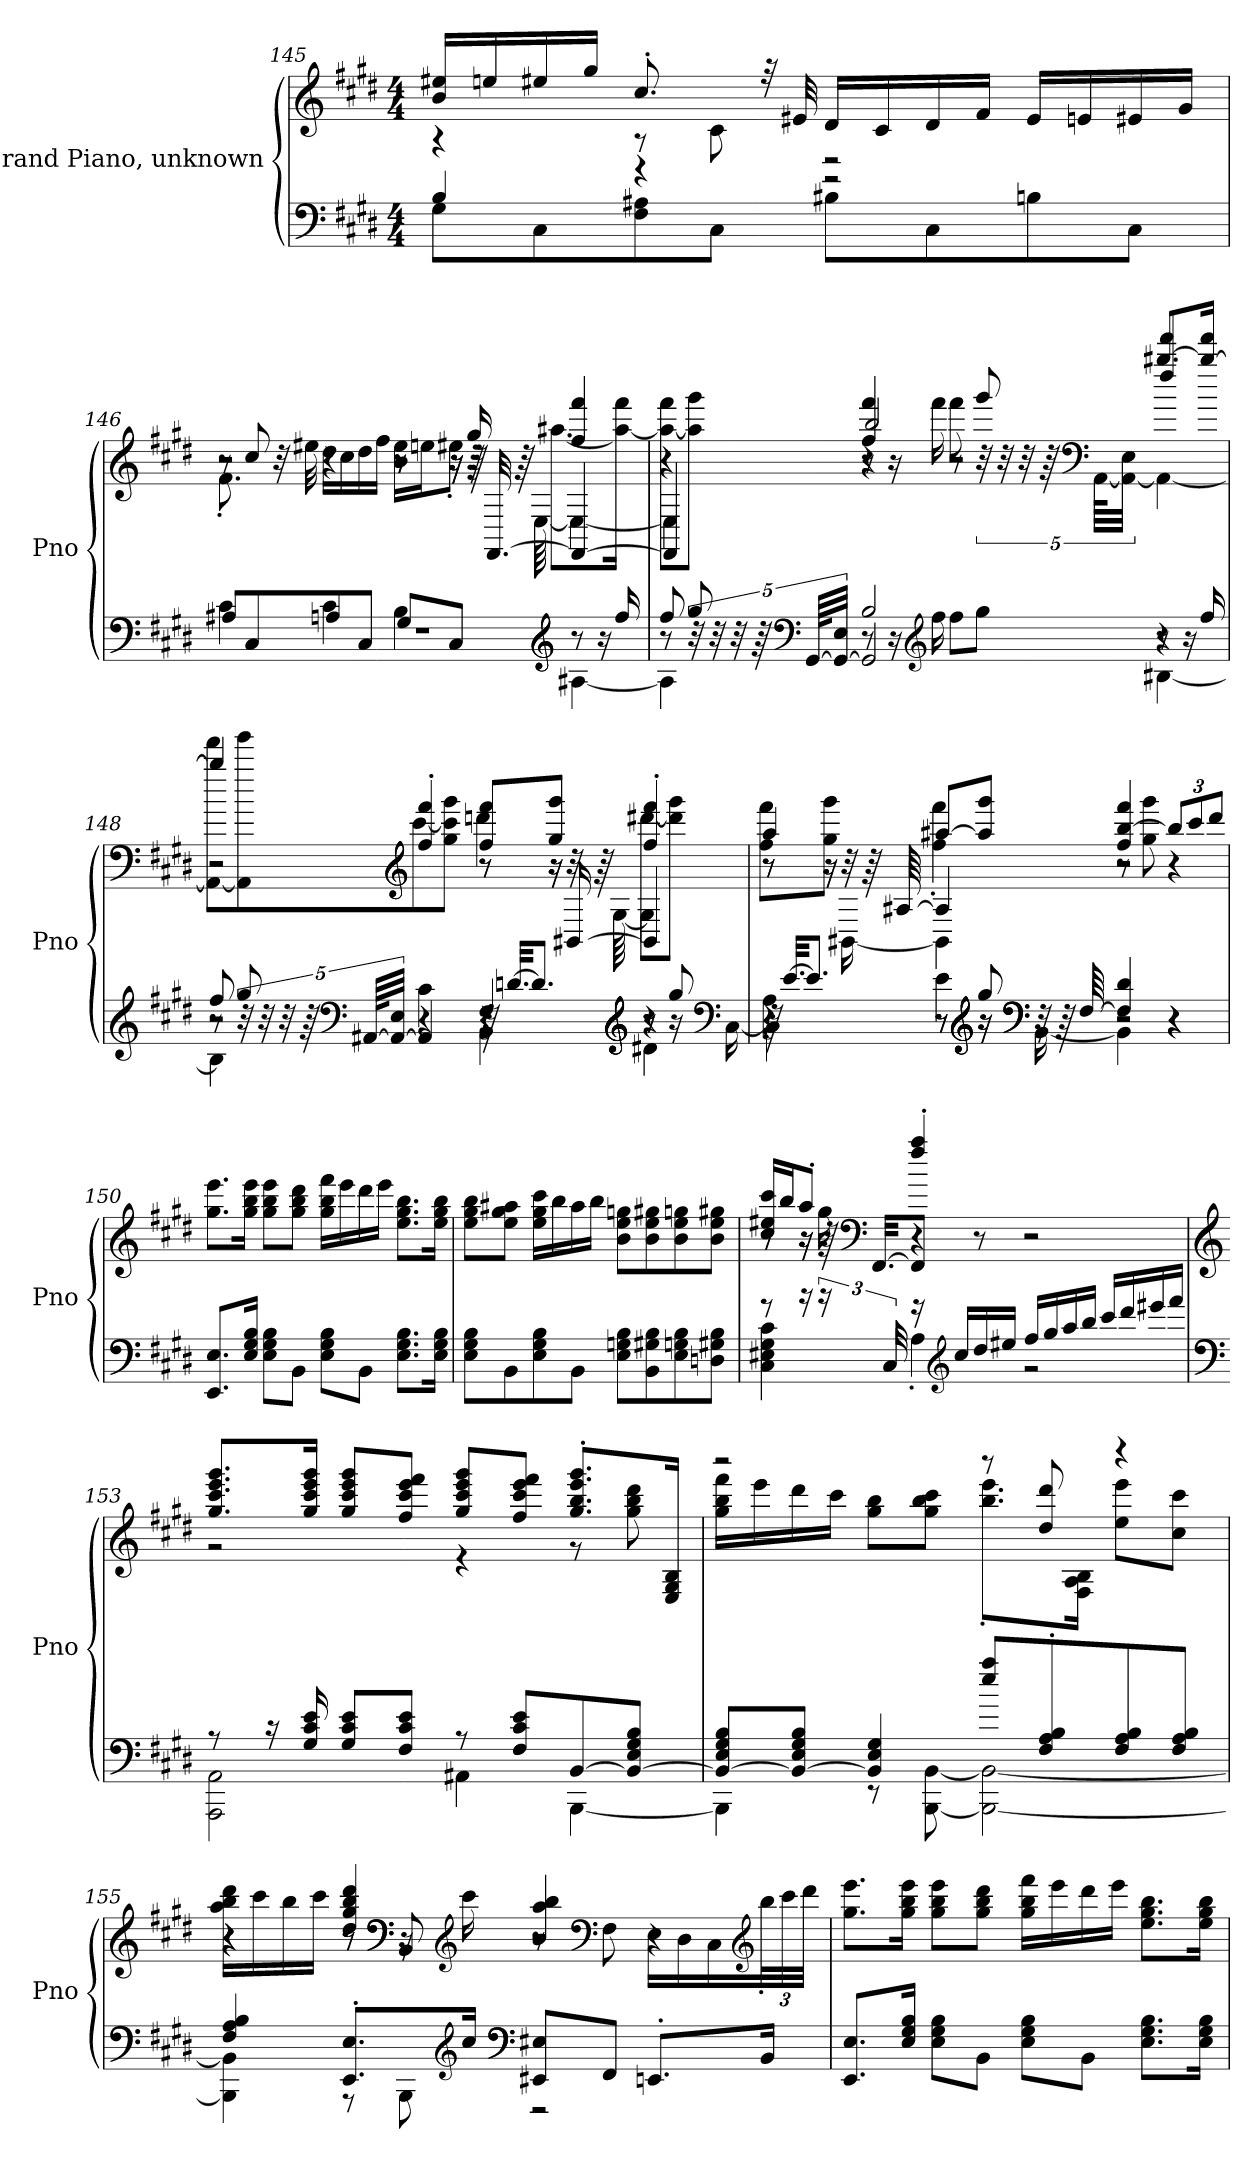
**kern	**kern
*part1	*part1
*staff2	*staff1
*I"Grand Piano, unknown	*
*I'Pno	*
*clefF4	*clefG2
*k[f#c#g#d#]	*k[f#c#g#d#]
*M4/4	*M4/4
=145	=145
*^	*^
4B/	8G#\L	16b/ 16ee#X/LL	4r
.	.	16een/	.
.	8C#\	16ee#X/	.
.	.	16gg#/JJ	.
4r	8F#\ 8A#X\	8.cc#'/	8r
.	8C#\J	.	8c#\
.	.	32r	.
.	.	32e#X/	.
2r	8B#X\L	16d#/LL	2r
.	.	16c#/	.
.	8C#\	16d#/	.
.	.	16f#/JJ	.
.	8Bn\	16e#/LL	.
.	.	16en/	.
.	8C#\J	16e#X/	.
.	.	16g#/JJ	.
!!LO:LB:g=z
=146	=146	=146	=146
*	*^	*^	*^
1r	4c#\	8A#X/L	8r	8.f#'\	2r	2r
.	.	8C#/	8cc#/	.	.	.
.	.	.	.	32r	.	.
.	.	.	.	32ee#X\	.	.
.	4c#\	8An/	4r	16dd#\LL	.	.
.	.	.	.	16cc#\	.	.
.	.	8C#/J	.	16dd#\	.	.
.	.	.	.	16ff#\JJ	.	.
.	4B\	8G#/L	8r	16b\ 16ee#\LL	8r	8r
.	.	.	.	16een\J	.	.
.	.	8C#/J	16r	8ee#X'\J	16r	16r
.	.	.	16gg#/	.	64r	32r
.	.	.	.	.	[32.FF#/	.
.	.	.	.	.	.	64r
.	.	.	.	.	.	[64E\
*clefG2	*	*	*	*	*	*
.	[4A#X\	8r	4ff#/ 4fff#/	[8.aa#X\L	4FF#/_	4E\_
.	.	16r	.	.	.	.
.	.	16ff#/	.	16aa#\_ 16fff#\Jk	.	.
!!LO:PB:g=z	!!	!!	!!
=147	=147	=147	=147	=147	=147	=147
8r	4A#\]	8ff#/	4r	8aa#\_ 8fff#\L	4FF#/]	4E\]
8gg#/	.	40r	.	8aa#\] 8ggg#\J	.	.
.	.	40r	.	.	.	.
.	.	40r	.	.	.	.
.	.	80r	.	.	.	.
*clefF4	*	*	*	*	*	*
.	.	[80GG#/KLLL	.	.	.	.
.	.	40GG#/_ 40E/JJJ	.	.	.	.
2B/	8r	2GG#/]	4ff#/ 4fff#/	8r	2bb/	4r
.	16r	.	.	16r	.	.
*clefG2	*	*	*	*	*	*
.	16ff#\	.	.	16fff#\	.	.
.	8ff#\L	.	8r	8fff#\	.	2r
.	8gg#\J	.	8ggg#/	40r	.	.
.	.	.	.	40r	.	.
.	.	.	.	40r	.	.
.	.	.	.	80r	.	.
*	*	*	*clefF4	*	*	*
.	.	.	.	[80AA\KLLL	.	.
.	.	.	.	40AA\_ 40E\JJJ	.	.
4r	[4B#X\	8r	[8.bb#X/L	4AA\_	4ff#/ 4fff#/	.
.	.	16r	.	.	.	.
.	.	16ff#/	16bb#/_ 16fff#/Jk	.	.	.
!!LO:LB:g=z	!!	!!	!!
=148	=148	=148	=148	=148	=148	=148
*	*	*^	*	*	*	*
8r	4B#\]	8ff#/	2r	4bb#/]	8AA\_ 8fff#\L	2r	2r
8gg#/	.	40r	.	.	8AA\] 8ggg#\	.	.
.	.	40r	.	.	.	.	.
.	.	40r	.	.	.	.	.
.	.	80r	.	.	.	.	.
*clefF4	*	*	*	*	*	*	*
.	.	[80AA#X/KLLL	.	.	.	.	.
.	.	40AA#/_ 40E/JJJ	.	.	.	.	.
*	*	*	*	*clefG2	*	*	*
4r	4c#\	4AA#/]	.	4ff#/' 4fff#/'	[8ccc#\	.	.
.	.	.	.	.	8gg#\ 8ccc#\] 8ggg#\J	.	.
4F#/	4BB\	64r	4r	8ff#/ 8fff#/L	4dddn\	8r	8r
.	.	[32.dn/KKL	.	.	.	.	.
.	.	8.d/J]	.	.	.	.	.
.	.	.	.	8gg#/ 8ggg#/J	.	16r	16r
.	.	.	.	.	.	[16BB#X/	32r
.	.	.	.	.	.	.	64r
.	.	.	.	.	.	.	[64G#\
*clefG2	*	*	*	*	*	*	*
8r	4d#X\	4r	8r	4ff#/' 4fff#/'	[8ddd#X\L	4BB#/]	4G#\]
8gg#/	.	.	16r	.	8ddd#\] 8ggg#\J	.	.
*clefF4	*	*	*	*	*	*	*
.	.	.	[16C#\	.	.	.	.
!!LO:LB:g=z	!!	!!	!!
=149	=149	=149	=149	=149	=149	=149	=149
4r	4A\	64r	4C#\]	4aa/	8ff#\ 8fff#\L	8r	8r
.	.	[32.e/KKL	.	.	.	.	.
.	.	8.e/J]	.	.	.	.	.
.	.	.	.	.	8gg#\ 8ggg#\J	16r	16r
.	.	.	.	.	.	32r	[16BB#X\
.	.	.	.	.	.	64r	.
.	.	.	.	.	.	[64A#X/	.
8r	4e\	8r	8r	[8aa#X/L	4ff#\' 4fff#\'	4A#/]	4BB#\]
*clefG2	*	*	*	*	*	*	*
8gg#/	.	16r	16r	8aa#/] 8ggg#/J	.	.	.
*clefF4	*	*	*	*	*	*	*
.	.	32r	[16BB\	.	.	.	.
.	.	64r	.	.	.	.	.
.	.	[64F#/	.	.	.	.	.
2r	2r	4F#/] 4d#/	4BB\]	4ff#/ [4bb/ 4fff#/	8r	2r	2r
.	.	.	.	.	8gg#\ 8ggg#\	.	.
*	*	*	*	*Xbrackettup	*	*	*
.	.	4r	4r	12bb/L]	4r	.	.
.	.	.	.	12ccc#/	.	.	.
.	.	.	.	12ddd#/J	.	.	.
*v	*v	*v	*v	*	*	*	*
*	*v	*v	*v	*v
=150	=150
8.EE/ 8.E/L	8.gg#\ 8.eee\L
16E/ 16G#/ 16B/Jk	16gg#\ 16bb\ 16eee\Jk
8E\ 8G#\ 8B\L	8gg#\ 8bb\ 8eee\L
8BB\J	8gg#\ 8bb\ 8ddd#\J
8E\ 8G#\ 8B\L	16gg#\ 16bb\ 16fff#\LL
.	16eee\
8BB\J	16ddd#\
.	16eee\JJ
8.E\ 8.G#\ 8.B\L	8.ee\ 8.gg#\ 8.bb\L
16E\ 16G#\ 16B\Jk	16ee\ 16gg#\ 16bb\Jk
!!LO:LB:g=z
=151	=151
8E\ 8G#\ 8B\L	8ee\ 8gg#\ 8bb\L
8BB\	8ee\ 8gg#\ 8aa#X\J
8E\ 8G#\ 8B\	16ee\ 16gg#\ 16ccc#\LL
.	16bb\
8BB\J	16aa#\
.	16bb\JJ
8E\ 8Gn\ 8B\L	8b\ 8ee\ 8ggn\L
8BB\ 8G#X\ 8B\	8b\ 8ee\ 8gg#X\
8E\ 8Gn\ 8B\	8b\ 8ee\ 8ggn\
8Dn\ 8G#X\ 8B\J	8b\ 8ee\ 8gg#X\J
=152	=152
*^	*^
*	*	*	*^
8r	4C#\ 4E#X\ 4G#\ 4c#\	16cc#/ 16ee#X/ 16ccc#/LL	8r	8r
.	.	16bb/J	.	.
16r	.	8aa'/J	16r	16r
24r	.	.	16gg#\	64r
*	*	*clefF4	*	*
.	.	.	.	[32.FF#/KKL
48C#/	.	.	.	.
16r	4A'\	4ff#/' 4aa/'	4r	8FF#/J]
*clefG2	*	*	*	*
16cc#/LL	.	.	.	.
16dd#/	.	.	.	8r
16ee#X/JJ	.	.	.	.
16ff#/LL	2r	2r	2r	2r
16gg#/	.	.	.	.
16aa/	.	.	.	.
16bb/JJ	.	.	.	.
16ccc#/LL	.	.	.	.
16ddd#/	.	.	.	.
16eee#X/	.	.	.	.
16fff#/JJ	.	.	.	.
*	*	*v	*v	*v
!!LO:PB:g=z
=153	=153	=153
*clefF4	*	*clefG2
*	*	*^
8r	2AAA\ 2AA\	8.gg#/ 8.ccc#/ 8.eee/ 8.ggg#/L	2r
16r	.	.	.
16G#/ 16c#/ 16e/	.	16gg#/ 16ccc#/ 16eee/ 16ggg#/Jk	.
8G#/ 8c#/ 8e/L	.	8gg#/ 8ccc#/ 8eee/ 8ggg#/L	.
8F#/ 8c#/ 8e/J	.	8ff#/ 8ccc#/ 8eee/ 8fff#/J	.
8r	4AA#X\	8gg#/ 8ccc#/ 8eee/ 8ggg#/L	4r
8F#/ 8c#/ 8e/L	.	8ff#/ 8ccc#/ 8eee/ 8fff#/J	.
[8BB/	[4BBB\	8.gg#/' 8.bb/' 8.eee/' 8.ggg#/'L	8r
8BB/_ 8E/ 8G#/ 8B/J	.	.	8gg#\ 8bb\ 8ddd#\
.	.	16E/ 16G#/ 16B/Jk	.
=154	=154	=154	=154
8BB/_ 8E/ 8G#/ 8B/L	4BBB\]	2r	16gg#\ 16bb\ 16fff#\LL
.	.	.	16eee\
8BB/_ 8E/ 8G#/ 8B/J	.	.	16ddd#\
.	.	.	16ccc#\JJ
4BB/] 4E/ 4G#/	8r	.	8gg#\ 8bb\L
.	[8BBB\ [8BB\	.	8gg#\ 8bb\ 8ccc#\J
8ee/ 8aa/L	2BBB\_ 2BB\_	8r	8.bb\' 8.eee\'L
8F#/' 8A/' 8B/'	.	8dd#/ 8ddd#/	.
.	.	.	16F#\ 16A\ 16B\Jk
8F#/ 8A/ 8B/	.	4r	8ee\ 8eee\L
8F#/ 8A/ 8B/J	.	.	8cc#\ 8ccc#\J
!!LO:LB:g=z
=155	=155	=155	=155
*	*	*	*^
4F#/ 4A/ 4B/	4BBB\] 4BB\]	4r	16aa\ 16bb\ 16ddd#\LL	4r
.	.	.	16ccc#\	.
.	.	.	16bb\	.
.	.	.	16ccc#\JJ	.
8.EE/' 8.E/'L	8r	4dd#/ 4gg#/ 4bb/ 4ddd#/	8r	8r
*	*	*clefF4	*	*
.	8BBB\	.	16r	8BB/
*clefG2	*	*clefG2	*	*
16cc#/Jk	.	.	16ccc#\	.
*clefF4	*	*	*	*
8EE#X/ 8E#X/L	2r	4b/ 4aa/ 4bb/	8r	2r
*	*	*clefF4	*	*
8FF#/J	.	.	8F#\	.
8.EEn'/L	.	4r	16E\LL	.
.	.	.	16D#\	.
.	.	.	16C#\	.
*	*	*clefG2	*	*
16BB/Jk	.	.	48bb'\L	.
.	.	.	48ccc#\	.
.	.	.	48ddd#\JJJ	.
*v	*v	*	*	*
*	*v	*v	*v
=156	=156
8.EE/ 8.E/L	8.gg#\ 8.eee\L
16E/ 16G#/ 16B/Jk	16gg#\ 16bb\ 16eee\Jk
8E\ 8G#\ 8B\L	8gg#\ 8bb\ 8eee\L
8BB\J	8gg#\ 8bb\ 8ddd#\J
8E\ 8G#\ 8B\L	16gg#\ 16bb\ 16fff#\LL
.	16eee\
8BB\J	16ddd#\
.	16eee\JJ
8.E\ 8.G#\ 8.B\L	8.ee\ 8.gg#\ 8.bb\L
16E\ 16G#\ 16B\Jk	16ee\ 16gg#\ 16bb\Jk
=	=
*-	*-
